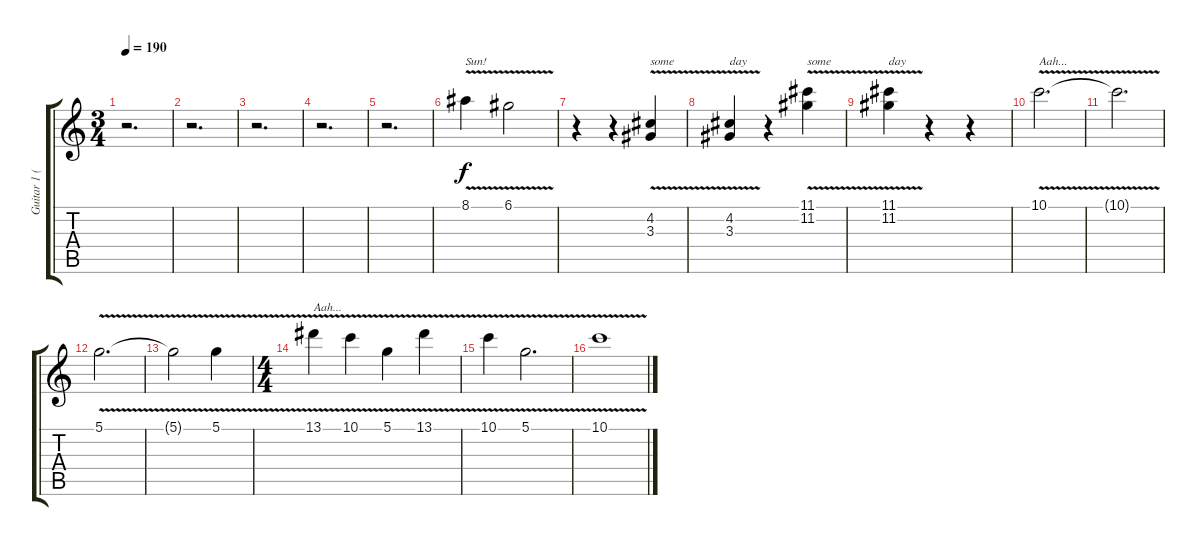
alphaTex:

\track ("Guitar 1 (Teemu)" "Guitar 1 (") {instrument distortionguitar}
\staff {score tabs}
\tuning (D4 A3 F3 C3 G2 C2) {hide}
\ts (3 4)
\tempo 190
\clef g2
\ks c
r.2{d dy f} |
r.2{d} |
r.2{d} |
r.2{d} |
r.2{d} |
8.1{v}.4{txt "Sun!"} 6.1{v}.2 |
r.4 r.4 (4.2{v} 3.3{v}).4{txt "some"} |
(4.2{v} 3.3{v}).4{txt "day"} r.4 (11.1{v} 11.2{v}).4{txt "some"} |
(11.1{v} 11.2{v}).4{txt "day"} r.4 r.4 |
10.1{v}.2{d txt "Aah..."} |
10.1{t}.2{d} |
5.1{v}.2{d} |
5.1{t}.2 5.1{v}.4 |
\ts (4 4)
13.1{v}.4{txt "Aah..."} 10.1{v}.4 5.1{v}.4 13.1{v}.4 |
10.1{v}.4 5.1{v}.2{d} |
10.1{v}.1
